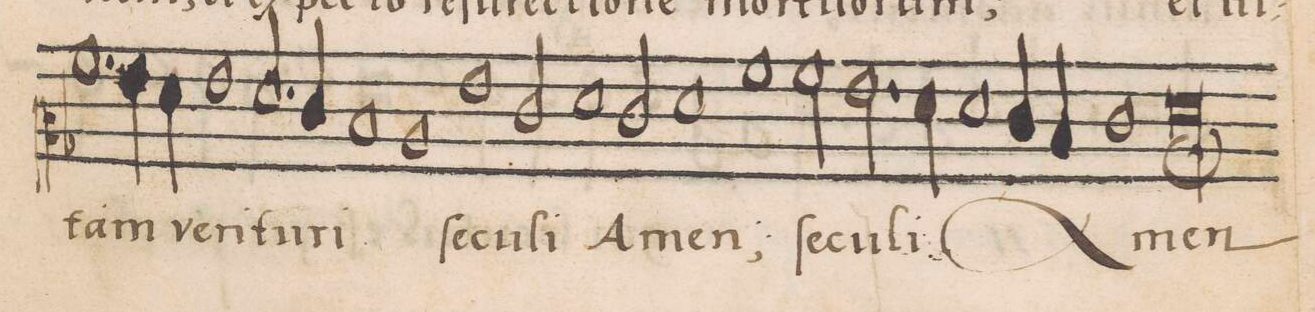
**kern	**text
*I"CANTVS	*
*clefC2	*
*k[b-]	*
*met(C|)	*
*M2/1	*
1.a	-tam
=254-	=254-
4g\	ven-
4f\	-tu-
1g	-ri
=255-	=255-
2.f/	.
4e/	.
1d	.
=256-	=256-
1c	ſe-
1g	-cu-
=257-	=257-
2e/	-li
1f	A-
2e/	.
=258-	=258-
1f	-men;
1a	ſe-
=259-	=259-
2a\	-cu-
2.g\	-li
4f\	.
1f\	A-
=260-	=260-
4e/	.
4d/	.
1e	.
=261-	=261-
[0f;<l	-men
=262-	=262-
0f_	.
=263-	=263-
0f]	.
==	==
*-	*-
